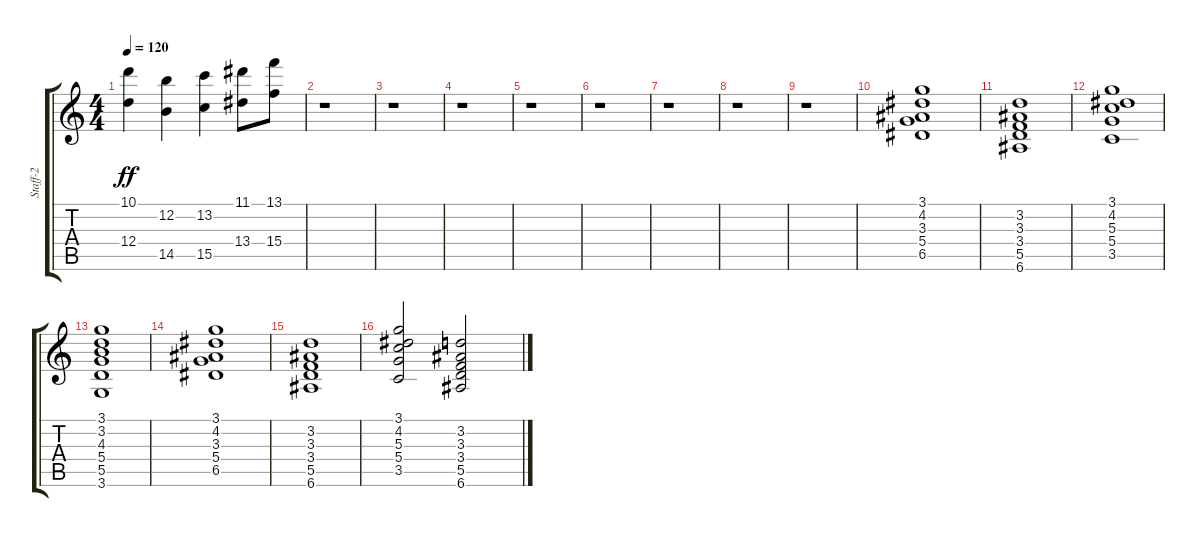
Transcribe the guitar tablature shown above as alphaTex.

\track ("Staff-2" "Staff-2") {instrument overdrivenguitar}
\staff {score tabs}
\tuning (E4 B3 G3 D3 A2 E2) {hide}
\ts (4 4)
\tempo 120
\clef g2
\ks c
(10.1 12.4).4{dy ff} (12.2 14.5).4 (13.2 15.5).4 (11.1 13.4).8 (13.1 15.4).8 |
r.1 |
r.1 |
r.1 |
r.1 |
r.1 |
r.1 |
r.1 |
r.1 |
(3.1 4.2 3.3 5.4 6.5).1{volume 10 instrument stringensemble1} |
(3.2 3.3 3.4 5.5 6.6).1 |
(3.1 4.2 5.3 5.4 3.5).1 |
(3.1 3.2 4.3 5.4 5.5 3.6).1 |
(3.1 4.2 3.3 5.4 6.5).1 |
(3.2 3.3 3.4 5.5 6.6).1 |
(3.1 4.2 5.3 5.4 3.5).2 (3.2 3.3 3.4 5.5 6.6).2
